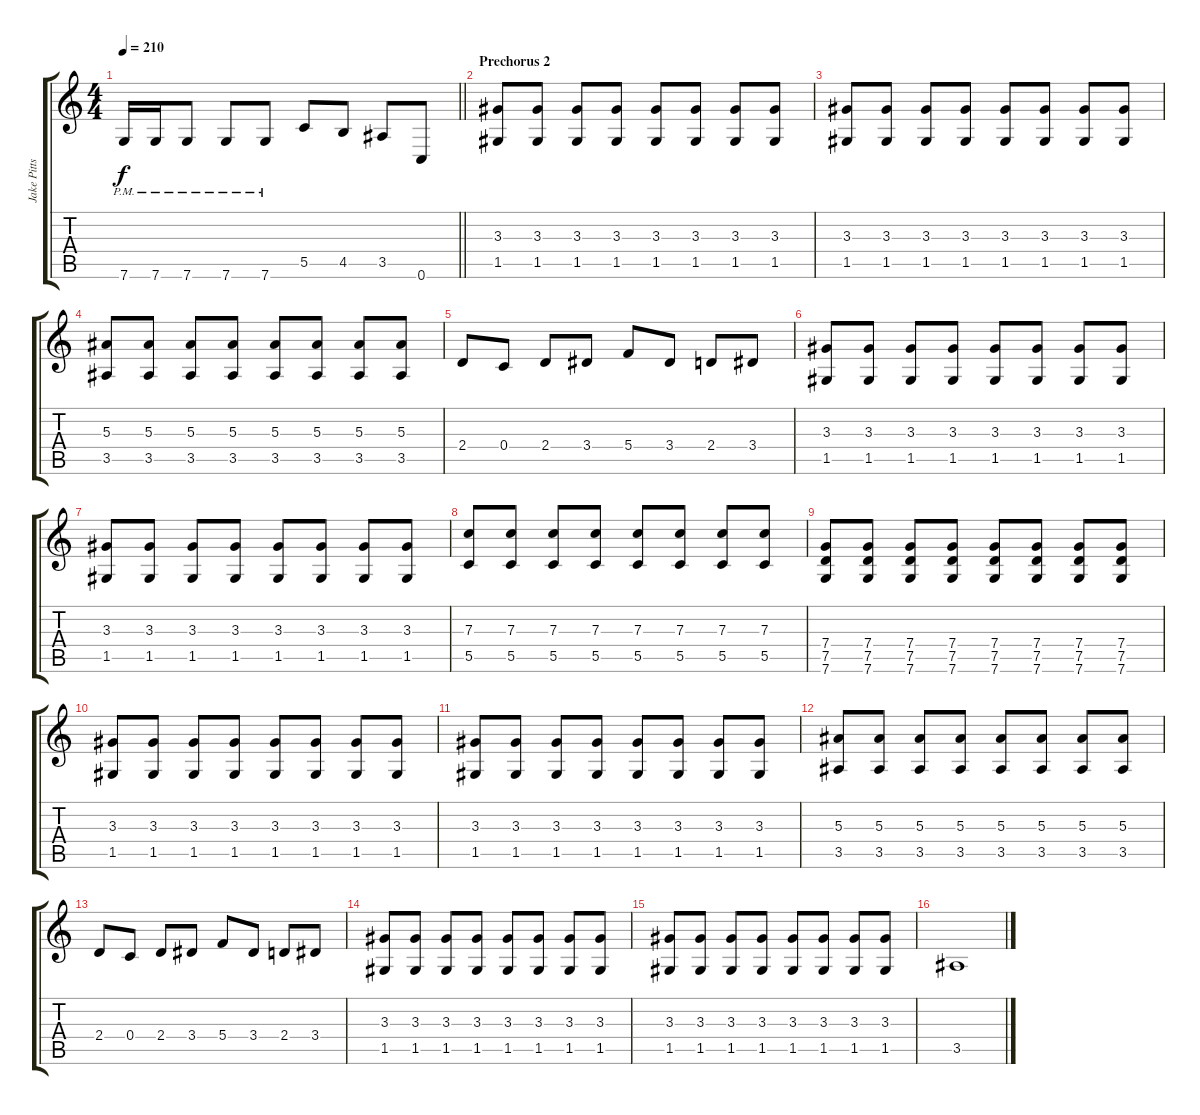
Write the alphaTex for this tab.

\track ("Jake Pitts" "Jake Pitts") {instrument distortionguitar}
\staff {score tabs}
\tuning (D4 A3 F3 C3 G2 C2) {hide}
\ts (4 4)
\tempo 210
\clef g2
\barLineRight lightlight
\ks c
7.6{pm}.16{dy f} 7.6{pm}.16 7.6{pm}.8 7.6{pm}.8 7.6{pm}.8 5.5.8 4.5.8 3.5.8 0.6.8 |
\section ("" "Prechorus 2")
(3.3 1.5).8 (3.3 1.5).8 (3.3 1.5).8 (3.3 1.5).8 (3.3 1.5).8 (3.3 1.5).8 (3.3 1.5).8 (3.3 1.5).8 |
(3.3 1.5).8 (3.3 1.5).8 (3.3 1.5).8 (3.3 1.5).8 (3.3 1.5).8 (3.3 1.5).8 (3.3 1.5).8 (3.3 1.5).8 |
(5.3 3.5).8 (5.3 3.5).8 (5.3 3.5).8 (5.3 3.5).8 (5.3 3.5).8 (5.3 3.5).8 (5.3 3.5).8 (5.3 3.5).8 |
2.4.8 0.4.8 2.4.8 3.4.8 5.4.8 3.4.8 2.4.8 3.4.8 |
(3.3 1.5).8 (3.3 1.5).8 (3.3 1.5).8 (3.3 1.5).8 (3.3 1.5).8 (3.3 1.5).8 (3.3 1.5).8 (3.3 1.5).8 |
(3.3 1.5).8 (3.3 1.5).8 (3.3 1.5).8 (3.3 1.5).8 (3.3 1.5).8 (3.3 1.5).8 (3.3 1.5).8 (3.3 1.5).8 |
(7.3 5.5).8 (7.3 5.5).8 (7.3 5.5).8 (7.3 5.5).8 (7.3 5.5).8 (7.3 5.5).8 (7.3 5.5).8 (7.3 5.5).8 |
(7.4 7.5 7.6).8 (7.4 7.5 7.6).8 (7.4 7.5 7.6).8 (7.4 7.5 7.6).8 (7.4 7.5 7.6).8 (7.4 7.5 7.6).8 (7.4 7.5 7.6).8 (7.4 7.5 7.6).8 |
(3.3 1.5).8 (3.3 1.5).8 (3.3 1.5).8 (3.3 1.5).8 (3.3 1.5).8 (3.3 1.5).8 (3.3 1.5).8 (3.3 1.5).8 |
(3.3 1.5).8 (3.3 1.5).8 (3.3 1.5).8 (3.3 1.5).8 (3.3 1.5).8 (3.3 1.5).8 (3.3 1.5).8 (3.3 1.5).8 |
(5.3 3.5).8 (5.3 3.5).8 (5.3 3.5).8 (5.3 3.5).8 (5.3 3.5).8 (5.3 3.5).8 (5.3 3.5).8 (5.3 3.5).8 |
2.4.8 0.4.8 2.4.8 3.4.8 5.4.8 3.4.8 2.4.8 3.4.8 |
(3.3 1.5).8 (3.3 1.5).8 (3.3 1.5).8 (3.3 1.5).8 (3.3 1.5).8 (3.3 1.5).8 (3.3 1.5).8 (3.3 1.5).8 |
(3.3 1.5).8 (3.3 1.5).8 (3.3 1.5).8 (3.3 1.5).8 (3.3 1.5).8 (3.3 1.5).8 (3.3 1.5).8 (3.3 1.5).8 |
3.5.1
